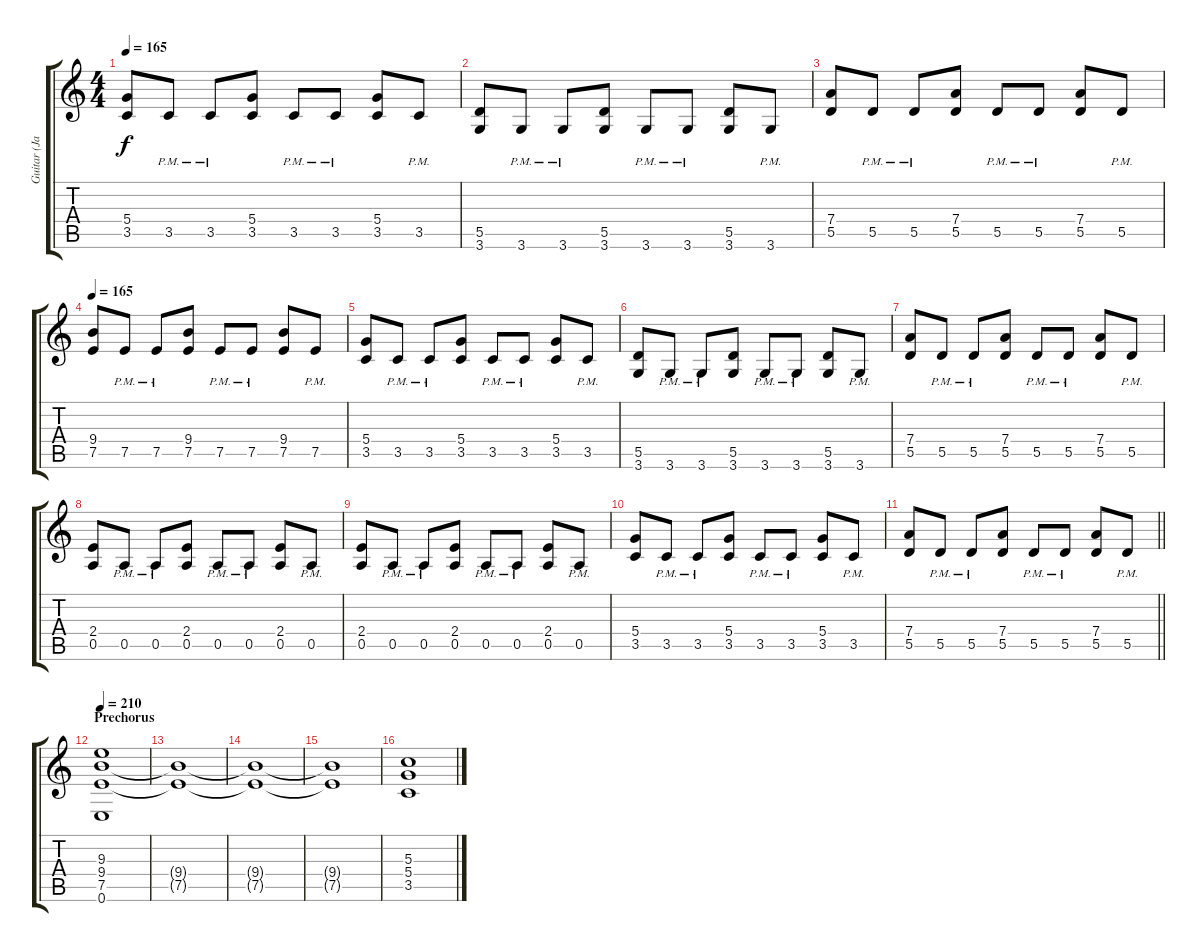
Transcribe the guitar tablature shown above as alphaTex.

\track ("Guitar (Janick Gers)" "Guitar (Ja") {instrument electricguitarjazz}
\staff {score tabs}
\tuning (E4 B3 G3 D3 A2 E2) {hide}
\ts (4 4)
\tempo 165
\clef g2
\ks c
(5.4 3.5).8{dy f} 3.5{pm}.8 3.5{pm}.8 (5.4 3.5).8 3.5{pm}.8 3.5{pm}.8 (5.4 3.5).8 3.5{pm}.8 |
(5.5 3.6).8 3.6{pm}.8 3.6{pm}.8 (5.5 3.6).8 3.6{pm}.8 3.6{pm}.8 (5.5 3.6).8 3.6{pm}.8 |
(7.4 5.5).8 5.5{pm}.8 5.5{pm}.8 (7.4 5.5).8 5.5{pm}.8 5.5{pm}.8 (7.4 5.5).8 5.5{pm}.8 |
\tempo 165
(9.4 7.5).8 7.5{pm}.8 7.5{pm}.8 (9.4 7.5).8 7.5{pm}.8 7.5{pm}.8 (9.4 7.5).8 7.5{pm}.8 |
(5.4 3.5).8 3.5{pm}.8 3.5{pm}.8 (5.4 3.5).8 3.5{pm}.8 3.5{pm}.8 (5.4 3.5).8 3.5{pm}.8 |
(5.5 3.6).8 3.6{pm}.8 3.6{pm}.8 (5.5 3.6).8 3.6{pm}.8 3.6{pm}.8 (5.5 3.6).8 3.6{pm}.8 |
(7.4 5.5).8 5.5{pm}.8 5.5{pm}.8 (7.4 5.5).8 5.5{pm}.8 5.5{pm}.8 (7.4 5.5).8 5.5{pm}.8 |
(2.4 0.5).8 0.5{pm}.8 0.5{pm}.8 (2.4 0.5).8 0.5{pm}.8 0.5{pm}.8 (2.4 0.5).8 0.5{pm}.8 |
(2.4 0.5).8 0.5{pm}.8 0.5{pm}.8 (2.4 0.5).8 0.5{pm}.8 0.5{pm}.8 (2.4 0.5).8 0.5{pm}.8 |
(5.4 3.5).8 3.5{pm}.8 3.5{pm}.8 (5.4 3.5).8 3.5{pm}.8 3.5{pm}.8 (5.4 3.5).8 3.5{pm}.8 |
\barLineRight lightlight
(7.4 5.5).8 5.5{pm}.8 5.5{pm}.8 (7.4 5.5).8 5.5{pm}.8 5.5{pm}.8 (7.4 5.5).8 5.5{pm}.8 |
\section ("" "Prechorus")
\tempo 210
(9.3 9.4 7.5 0.6).1{instrument overdrivenguitar} |
(9.4{t} 7.5{t}).1 |
(9.4{t} 7.5{t}).1 |
(9.4{t} 7.5{t}).1 |
(5.3 5.4 3.5).1
